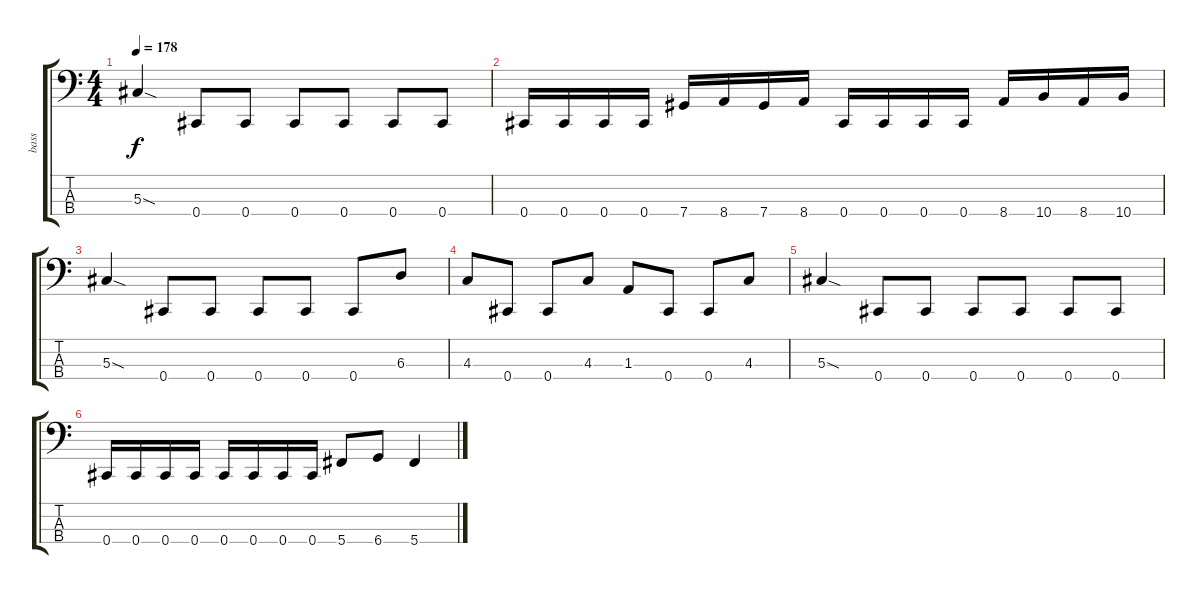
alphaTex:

\track ("bass" "bass") {instrument electricbasspick}
\staff {score tabs}
\tuning (Gb2 Db2 Ab1 Db1) {hide}
\ts (4 4)
\tempo 178
\clef f4
\ks c
5.3{sod}.4{dy f} 0.4.8 0.4.8 0.4.8 0.4.8 0.4.8 0.4.8 |
0.4.16 0.4.16 0.4.16 0.4.16 7.4.16 8.4.16 7.4.16 8.4.16 0.4.16 0.4.16 0.4.16 0.4.16 8.4.16 10.4.16 8.4.16 10.4.16 |
5.3{sod}.4 0.4.8 0.4.8 0.4.8 0.4.8 0.4.8 6.3.8 |
4.3.8 0.4.8 0.4.8 4.3.8 1.3.8 0.4.8 0.4.8 4.3.8 |
5.3{sod}.4 0.4.8 0.4.8 0.4.8 0.4.8 0.4.8 0.4.8 |
0.4.16{txt ""} 0.4.16 0.4.16 0.4.16 0.4.16 0.4.16 0.4.16 0.4.16 5.4.8 6.4.8 5.4.4
